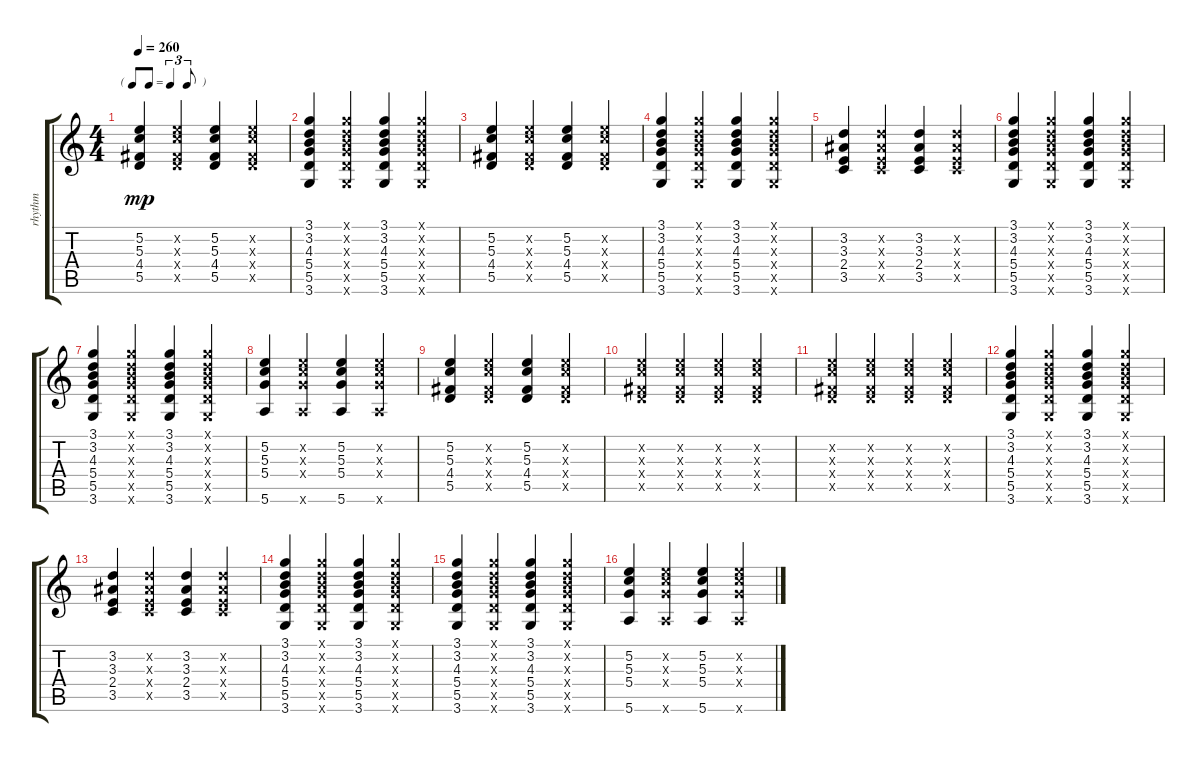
\track ("rhythm" "rhythm") {instrument acousticguitarnylon}
\staff {score tabs}
\tuning (E4 B3 G3 D3 A2 E2) {hide}
\ts (4 4)
\tf triplet8th
\tempo 260
\clef g2
\ks c
(5.2 5.3 4.4 5.5).4{dy mp} (5.2{x} 5.3{x} 4.4{x} 5.5{x}).4 (5.2 5.3 4.4 5.5).4 (5.2{x} 5.3{x} 4.4{x} 5.5{x}).4 |
(3.1 3.2 4.3 5.4 5.5 3.6).4 (3.1{x} 3.2{x} 4.3{x} 5.4{x} 5.5{x} 3.6{x}).4 (3.1 3.2 4.3 5.4 5.5 3.6).4 (3.1{x} 3.2{x} 4.3{x} 5.4{x} 5.5{x} 3.6{x}).4 |
(5.2 5.3 4.4 5.5).4 (5.2{x} 5.3{x} 4.4{x} 5.5{x}).4 (5.2 5.3 4.4 5.5).4 (5.2{x} 5.3{x} 4.4{x} 5.5{x}).4 |
(3.1 3.2 4.3 5.4 5.5 3.6).4 (3.1{x} 3.2{x} 4.3{x} 5.4{x} 5.5{x} 3.6{x}).4 (3.1 3.2 4.3 5.4 5.5 3.6).4 (3.1{x} 3.2{x} 4.3{x} 5.4{x} 5.5{x} 3.6{x}).4 |
(3.2 3.3 2.4 3.5).4 (3.2{x} 3.3{x} 2.4{x} 3.5{x}).4 (3.2 3.3 2.4 3.5).4 (3.2{x} 3.3{x} 2.4{x} 3.5{x}).4 |
(3.1 3.2 4.3 5.4 5.5 3.6).4 (3.1{x} 3.2{x} 4.3{x} 5.4{x} 5.5{x} 3.6{x}).4 (3.1 3.2 4.3 5.4 5.5 3.6).4 (3.1{x} 3.2{x} 4.3{x} 5.4{x} 5.5{x} 3.6{x}).4 |
(3.1 3.2 4.3 5.4 5.5 3.6).4 (3.1{x} 3.2{x} 4.3{x} 5.4{x} 5.5{x} 3.6{x}).4 (3.1 3.2 4.3 5.4 5.5 3.6).4 (3.1{x} 3.2{x} 4.3{x} 5.4{x} 5.5{x} 3.6{x}).4 |
(5.2 5.3 5.4 5.6).4 (5.2{x} 5.3{x} 5.4{x} 5.6{x}).4 (5.2 5.3 5.4 5.6).4 (5.2{x} 5.3{x} 5.4{x} 5.6{x}).4 |
(5.2 5.3 4.4 5.5).4 (5.2{x} 5.3{x} 4.4{x} 5.5{x}).4 (5.2 5.3 4.4 5.5).4 (5.2{x} 5.3{x} 4.4{x} 5.5{x}).4 |
(5.2{x} 5.3{x} 4.4{x} 5.5{x}).4 (5.2{x} 5.3{x} 4.4{x} 5.5{x}).4 (5.2{x} 5.3{x} 4.4{x} 5.5{x}).4 (5.2{x} 5.3{x} 4.4{x} 5.5{x}).4 |
(5.2{x} 5.3{x} 4.4{x} 5.5{x}).4 (5.2{x} 5.3{x} 4.4{x} 5.5{x}).4 (5.2{x} 5.3{x} 4.4{x} 5.5{x}).4 (5.2{x} 5.3{x} 4.4{x} 5.5{x}).4 |
(3.1 3.2 4.3 5.4 5.5 3.6).4 (3.1{x} 3.2{x} 4.3{x} 5.4{x} 5.5{x} 3.6{x}).4 (3.1 3.2 4.3 5.4 5.5 3.6).4 (3.1{x} 3.2{x} 4.3{x} 5.4{x} 5.5{x} 3.6{x}).4 |
(3.2 3.3 2.4 3.5).4 (3.2{x} 3.3{x} 2.4{x} 3.5{x}).4 (3.2 3.3 2.4 3.5).4 (3.2{x} 3.3{x} 2.4{x} 3.5{x}).4 |
(3.1 3.2 4.3 5.4 5.5 3.6).4 (3.1{x} 3.2{x} 4.3{x} 5.4{x} 5.5{x} 3.6{x}).4 (3.1 3.2 4.3 5.4 5.5 3.6).4 (3.1{x} 3.2{x} 4.3{x} 5.4{x} 5.5{x} 3.6{x}).4 |
(3.1 3.2 4.3 5.4 5.5 3.6).4 (3.1{x} 3.2{x} 4.3{x} 5.4{x} 5.5{x} 3.6{x}).4 (3.1 3.2 4.3 5.4 5.5 3.6).4 (3.1{x} 3.2{x} 4.3{x} 5.4{x} 5.5{x} 3.6{x}).4 |
(5.2 5.3 5.4 5.6).4 (5.2{x} 5.3{x} 5.4{x} 5.6{x}).4 (5.2 5.3 5.4 5.6).4 (5.2{x} 5.3{x} 5.4{x} 5.6{x}).4
